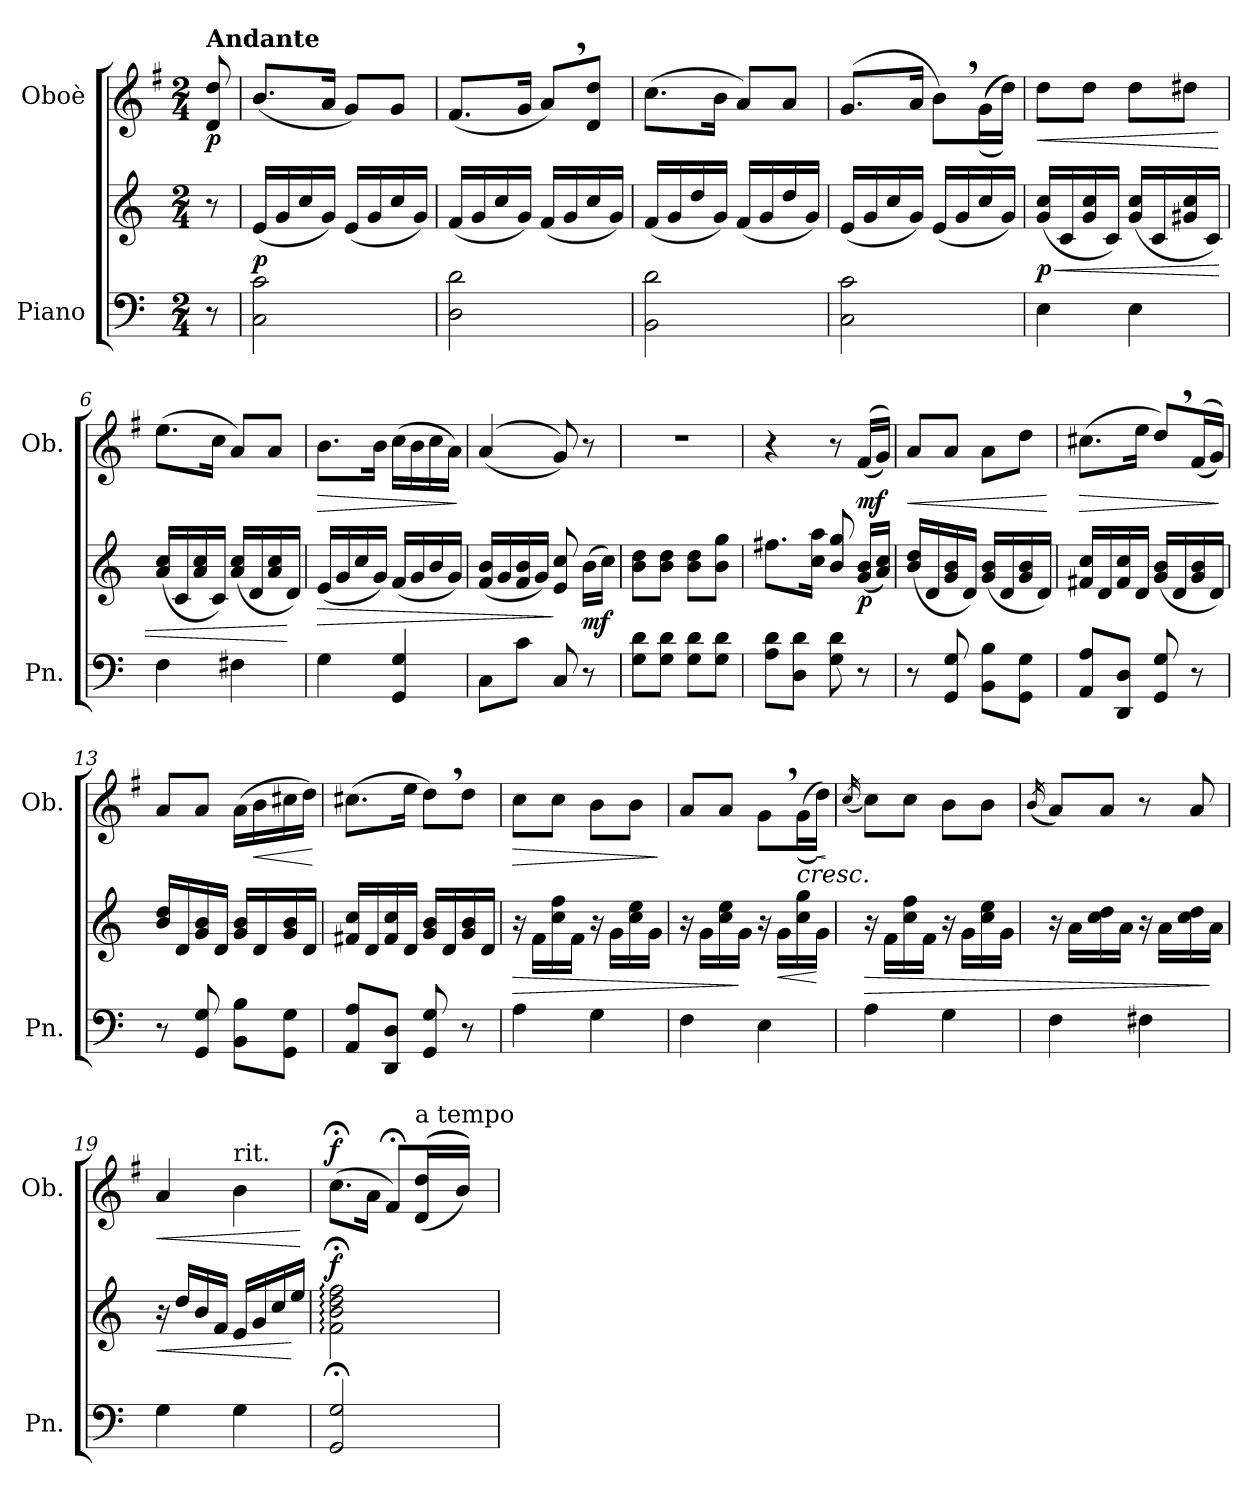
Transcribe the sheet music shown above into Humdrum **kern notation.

**kern	**kern	**dynam	**kern	**dynam
*part2	*part2	*part2	*part1	*part1
*staff3	*staff2	*staff2/3	*staff1	*staff1
*I"Piano	*	*	*I"Oboè	*
*I'Pn.	*	*	*I'Ob.	*
*clefF4	*clefG2	*	*clefG2	*
*	*	*	*ITrd-3c-5	*
*k[]	*k[]	*	*k[]	*
*M2/4	*M2/4	*	*M2/4	*
*MM42	*MM42	*	*MM42	*
=	=	=	=	=
!	!	!	!LO:TX:a:B:t=Andante	!
!	!	!	!	!LO:DY:b
8r	8r	.	8g/ 8gg/	p
=1	=1	=1	=1	=1
!	!	!LO:DY:a=2	!	!
2C\ 2c\	(<16e/LL	p	(<8.ee/L	.
.	16g/	.	.	.
.	16cc/	.	.	.
.	16g/JJ)	.	16dd/Jk	.
.	(<16e/LL	.	8cc/L)	.
.	16g/	.	.	.
.	16cc/	.	8cc/J	.
.	16g/JJ)	.	.	.
=2	=2	=2	=2	=2
2D\ 2d\	(<16f/LL	.	(<8.b/L	.
.	16g/	.	.	.
.	16cc/	.	.	.
.	16g/JJ)	.	16cc/Jk	.
.	(<16f/LL	.	8dd,/L)	.
.	16g/	.	.	.
.	16cc/	.	8g/ 8gg/J	.
.	16g/JJ)	.	.	.
=3	=3	=3	=3	=3
2BB\ 2d\	(<16f/LL	.	(>8.ff\L	.
.	16g/	.	.	.
.	16dd/	.	.	.
.	16g/JJ)	.	16ee\Jk	.
.	(<16f/LL	.	8dd/L)	.
.	16g/	.	.	.
.	16dd/	.	8dd/J	.
.	16g/JJ)	.	.	.
=4	=4	=4	=4	=4
2C\ 2c\	(<16e/LL	.	(>8.cc/L	.
.	16g/	.	.	.
.	16cc/	.	.	.
.	16g/JJ)	.	16dd/Jk	.
.	(<16e/LL	.	8ee,\L)	.
.	16g/	.	.	.
.	16cc/	.	(>(>(>16cc\L	.
.	16g/JJ)	.	16gg\JJ)))	.
=5	=5	=5	=5	=5
!	!	!LO:HP:b	!	!LO:HP:b
!	!	!LO:DY:n=1:b	!	!
4E\	(<16g/ 16cc/LL	< p	8gg\L	<
.	16c/	.	.	.
.	16g/ 16cc/	.	8gg\J	.
.	16c/JJ)	.	.	.
4E\	(<16g/ 16cc/LL	.	8gg\L	.
.	16c/	.	.	.
.	16g#X/ 16cc/	.	8gg#X\J	.
.	16c/JJ)	.	.	.
.	.	.	.	[
!!LO:LB:g=z
=6	=6	=6	=6	=6
4F\	(<16a/ 16cc/LL	.	(>8.aa\L	.
.	16c/	.	.	.
.	16a/ 16cc/	.	.	.
.	16c/JJ)	.	16ff\Jk	.
4F#X\	(<16a/ 16cc/LL	.	8dd/L)	.
.	16d/	.	.	.
.	16a/ 16cc/	.	8dd/J	.
.	16d/JJ)	[	.	.
=7	=7	=7	=7	=7
!	!	!LO:HP:b	!	!LO:HP:b
4G\	(<16e/LL	>	8.ee\L	>
.	16g/	.	.	.
.	16cc/	.	.	.
.	16g/JJ)	.	16ee\Jk	.
4GG/ 4G/	(<16f/LL	.	(>16ff\LL	.
.	16g/	.	16ee\	.
.	16b/	.	16ff\	.
.	16g/JJ)	.	16dd\JJ)	.
.	.	.	.	]
=8	=8	=8	=8	=8
8C\L	(<16f/ 16b/LL	.	(<(<4dd/	.
.	16g/	.	.	.
8c\J	16f/ 16b/	.	.	.
.	16g/JJ)	.	.	.
8C/	8e/ 8cc/	]	8cc/))	.
!	!	!LO:DY:b	!	!
8r	(>16b\LL	mf	8r	.
.	16cc\JJ)	.	.	.
=9	=9	=9	=9	=9
8G\ 8d\L	8b\ 8dd\L	.	2r	.
8G\ 8d\J	8b\ 8dd\J	.	.	.
8G\ 8d\L	8b\ 8dd\L	.	.	.
8G\ 8d\J	8b\ 8gg\J	.	.	.
=10	=10	=10	=10	=10
8A\ 8d\L	8.ff#X\L	.	4r	.
8D\ 8d\J	.	.	.	.
.	16cc\ 16aa\Jk	.	.	.
8G\ 8d\	8b/ 8gg/	.	8r	.
!	!	!LO:DY:b	!	!LO:DY:b
8r	(<16g/ 16b/LL	p	(<(<16b/LL	mf
.	16a/ 16cc/JJ)	.	16cc/JJ))	.
=11	=11	=11	=11	=11
!	!	!	!	!LO:HP:b
8r	(<16b/ 16dd/LL	.	8dd/L	<
.	16d/	.	.	.
8GG/ 8G/	16g/ 16b/	.	8dd/J	.
.	16d/JJ)	.	.	.
8BB\ 8B\L	(<16g/ 16b/LL	.	8dd\L	.
.	16d/	.	.	.
8GG\ 8G\J	16g/ 16b/	.	8gg\J	.
.	16d/JJ)	.	.	.
.	.	.	.	[
!!LO:LB:g=z
=12	=12	=12	=12	=12
!	!	!	!	!LO:HP:b
8AA/ 8A/L	16f#X/ 16cc/LL	.	(>8.ff#X\L	>
.	16d/	.	.	.
8DD/ 8D/J	16f#/ 16cc/	.	.	.
.	16d/JJ	.	16aa\Jk	.
8GG/ 8G/	(<16g/ 16b/LL	.	8gg,/L)	.
.	16d/	.	.	.
8r	16g/ 16b/	.	(<(<16b/L	.
.	16d/JJ)	.	16cc/JJ))	.
.	.	.	.	]
=13	=13	=13	=13	=13
8r	16b/ 16dd/LL	.	8dd/L	.
.	16d/	.	.	.
8GG/ 8G/	16g/ 16b/	.	8dd/J	.
.	16d/JJ	.	.	.
8BB\ 8B\L	16g/ 16b/LL	.	(>16dd\LL	.
!	!	!	!	!LO:HP:b
.	16d/	.	16ee\	<
8GG\ 8G\J	16g/ 16b/	.	16ff#X\	.
.	16d/JJ	.	16gg\JJ)	.
.	.	.	.	[
=14	=14	=14	=14	=14
8AA/ 8A/L	16f#X/ 16cc/LL	.	(>8.ff#X\L	.
.	16d/	.	.	.
8DD/ 8D/J	16f#/ 16cc/	.	.	.
.	16d/JJ	.	16aa\Jk	.
8GG/ 8G/	16g/ 16b/LL	.	8gg,\L)	.
.	16d/	.	.	.
8r	16g/ 16b/	.	8gg\J	.
.	16d/JJ	.	.	.
=15	=15	=15	=15	=15
!	!	!LO:HP:b	!	!LO:HP:b
4A\	16r	>	8ff\L	>
.	16f\LL	.	.	.
.	16cc\ 16ff\	.	8ff\J	.
.	16f\JJ	.	.	.
4G\	16r	.	8ee\L	.
.	16g\LL	.	.	.
.	16cc\ 16ee\	.	8ee\J	.
.	16g\JJ	.	.	.
.	.	.	.	]
=16	=16	=16	=16	=16
4F\	16r	.	8dd/L	.
.	16g\LL	.	.	.
.	16cc\ 16ee\	.	8dd/J	.
.	16g\JJ	]	.	.
4E\	16r	.	8cc,\L	.
!	!	!LO:HP:b	!	!
.	16g\LL	<	.	.
!	!	!	!	!LO:HP:b
.	16cc\ 16gg\	.	(>(>16cc\L	<
!	!	!	!	!LO:HP:b
.	16g\JJ	[	16gg\JJ))	<
.	.	.	.	[ [
!!LO:PB:g=z
=17	=17	=17	=17	=17
.	.	.	(<16qff/	.
!	!	!LO:HP:b	!	!
4A\	16r	>	8ff\L)	.
.	16f\LL	.	.	.
.	16cc\ 16ff\	.	8ff\J	.
.	16f\JJ	.	.	.
4G\	16r	.	8ee\L	.
.	16g\LL	.	.	.
.	16cc\ 16ee\	.	8ee\J	.
.	16g\JJ	.	.	.
=18	=18	=18	=18	=18
.	.	.	(<16qee/	.
4F\	16r	.	8dd/L)	.
.	16a\LL	.	.	.
.	16cc\ 16dd\	.	8dd/J	.
.	16a\JJ	.	.	.
4F#X\	16r	.	8r	.
.	16a\LL	.	.	.
.	16cc\ 16dd\	.	8dd/	.
.	16a\JJ	]	.	.
=19	=19	=19	=19	=19
!	!	!LO:HP:b	!	!LO:HP:b
4G\	16r	<	4dd/	<
.	16dd/LL	.	.	.
.	16b/	.	.	.
.	16f/JJ	.	.	.
!	!	!	!LO:TX:a:t=rit.	!
4G\	16e/LL	.	4ee\	.
.	16g/	.	.	.
.	16cc/	.	.	.
.	16ee/JJ	[	.	.
.	.	.	.	[
=20	=20	=20	=20	=20
!	!	!LO:DY:a	!	!LO:DY:a
2GG/;< 2G/;<	2f\;<: 2b\;<: 2dd\;<: 2ff\;<:	f	(>8.ff;<\L	f
.	.	.	16dd\Jk	.
!	!	!	!	!LO:DY:a
!	!	!	!	!LO:DY:n=1:a
!	!	!	!	!LO:DY:n=2:a
.	.	.	8b;</L)	other-dynamics p other-dynamics
!	!	!	!LO:TX:a:t=a tempo	!
.	.	.	(<(<(<16g/ 16gg/L	.
.	.	.	16ee/JJ)))	.
=	=	=	=	=
*-	*-	*-	*-	*-
